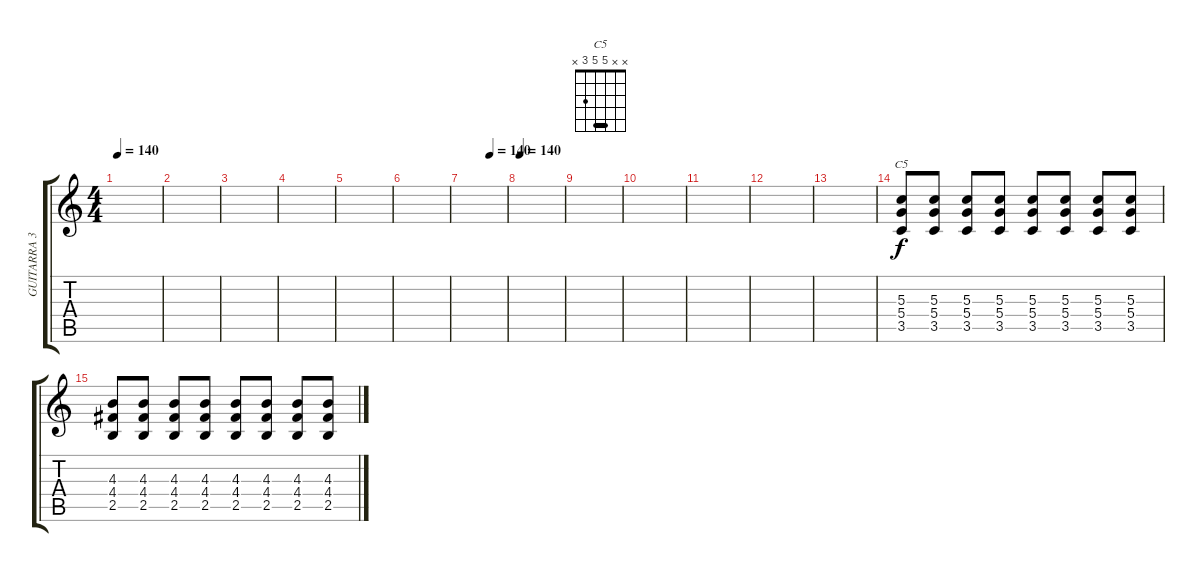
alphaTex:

\track ("GUITARRA 3" "GUITARRA 3") {instrument electricguitarmuted}
\staff {score tabs}
\tuning (E4 B3 G3 D3 A2 E2) {hide}
\chord ("C5" x x 5 5 3 x) {barre 5}
\ts (4 4)
\tempo 140
\tempo 120
\tempo 140
\clef g2
\ks c
|
|
|
|
|
|
\tempo (140 0.625)
|
\tempo 140
|
|
|
|
|
|
(5.3 5.4 3.5).8{ch "C5"} (5.3 5.4 3.5).8 (5.3 5.4 3.5).8 (5.3 5.4 3.5).8 (5.3 5.4 3.5).8 (5.3 5.4 3.5).8 (5.3 5.4 3.5).8 (5.3 5.4 3.5).8 |
(4.3 4.4 2.5).8 (4.3 4.4 2.5).8 (4.3 4.4 2.5).8 (4.3 4.4 2.5).8 (4.3 4.4 2.5).8 (4.3 4.4 2.5).8 (4.3 4.4 2.5).8 (4.3 4.4 2.5).8
